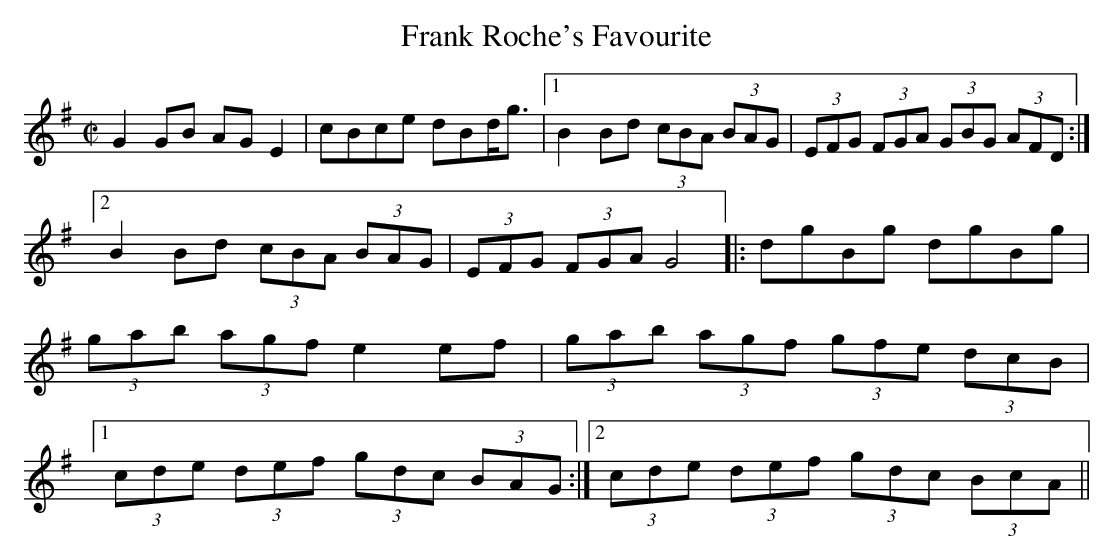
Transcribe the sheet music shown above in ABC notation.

X:1
T:Frank Roche's Favourite
M:C|
L:1/8
K:G
G2GB AGE2|cBce dBd<g|[1 B2Bd (3cBA (3BAG|(3EFG (3FGA (3GBG (3AFD:|\
[2 B2Bd (3cBA (3BAG|(3EFG (3FGA G4||
|:dgBg dgBg|(3gab (3agf e2ef|(3gab (3agf (3gfe (3dcB|\
[1 (3cde (3def (3gdc (3BAG:|[2 (3cde (3def (3gdc (3BcA||!
